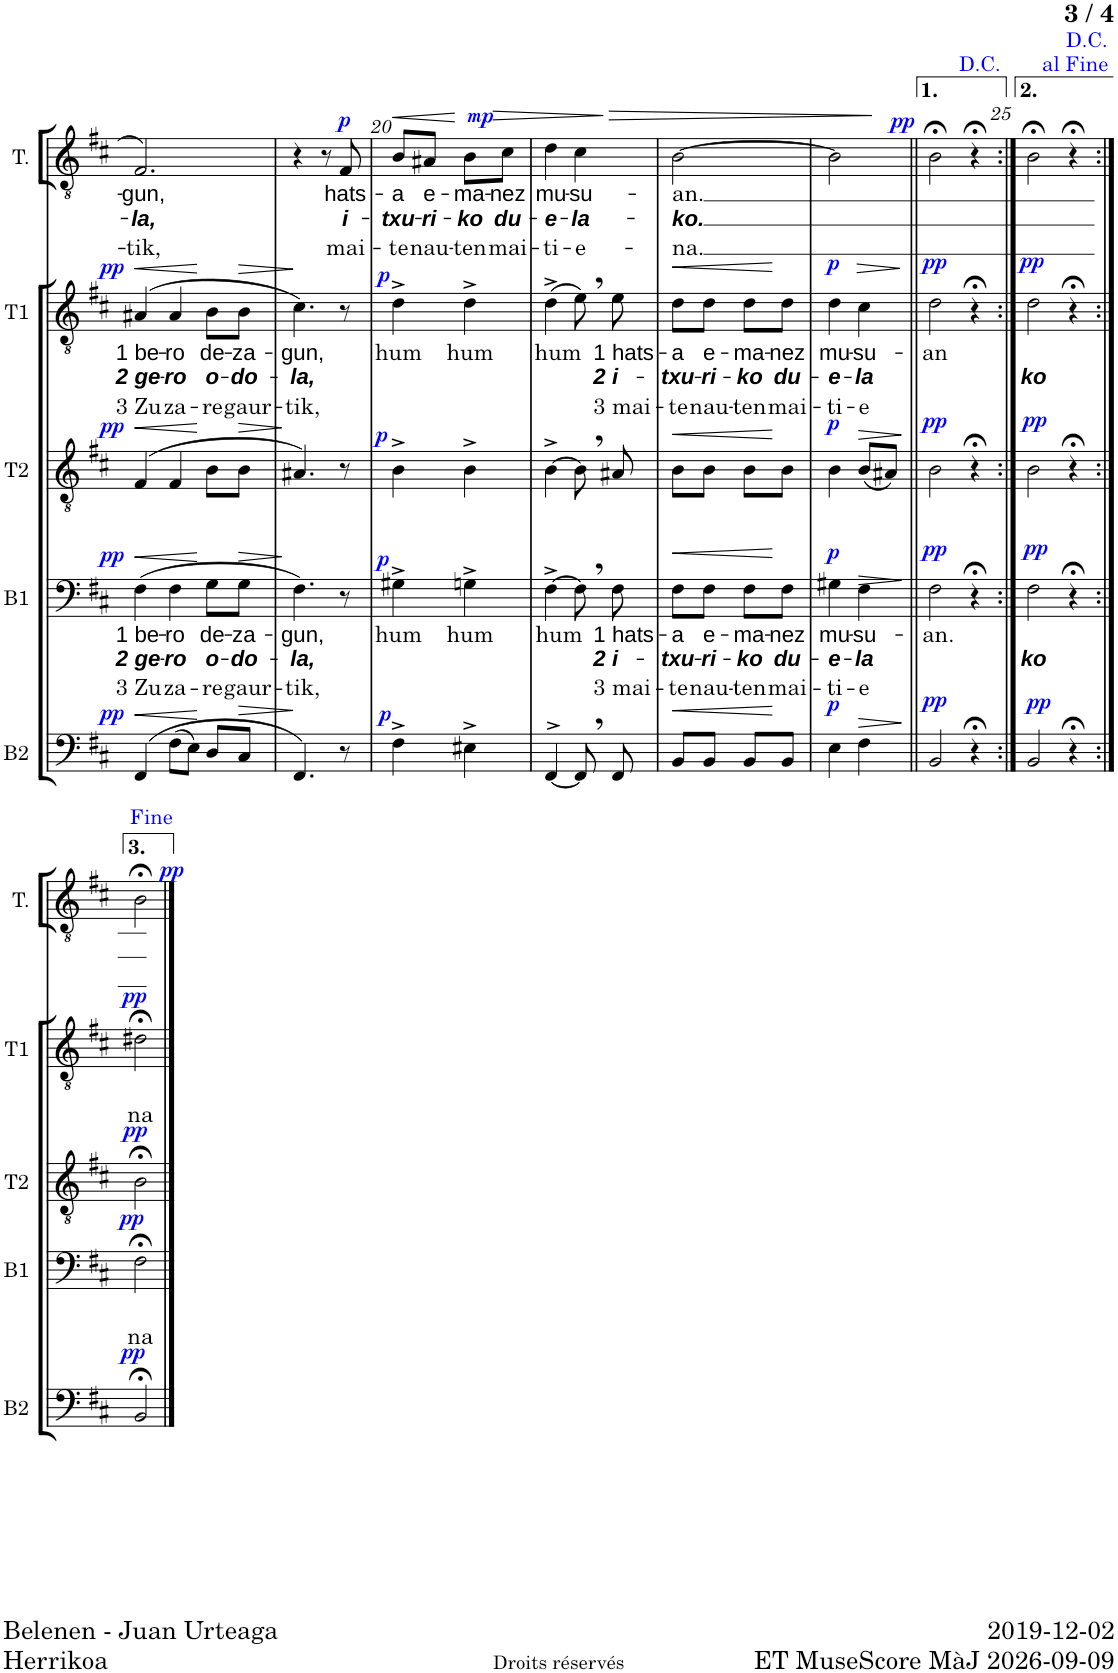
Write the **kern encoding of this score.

**kern	**dynam	**kern	**text	**text	**text	**dynam	**kern	**dynam	**kern	**text	**text	**text	**dynam	**kern	**text	**text	**text	**dynam
*part5	*part5	*part4	*part4	*part4	*part4	*part4	*part3	*part3	*part2	*part2	*part2	*part2	*part2	*part1	*part1	*part1	*part1	*part1
*staff5	*staff5	*staff4	*staff4	*staff4	*staff4	*staff4	*staff3	*staff3	*staff2	*staff2	*staff2	*staff2	*staff2	*staff1	*staff1	*staff1	*staff1	*staff1
*I"Basse	*	*I"Baryton	*	*	*	*	*I"Ténor 2	*	*I"Ténor 1	*	*	*	*	*I"Ténor	*	*	*	*
*I'B2	*	*I'B1	*	*	*	*	*I'T2	*	*I'T1	*	*	*	*	*I'T.	*	*	*	*
!!LO:PB:g=z
*clefF4	*	*clefF4	*	*	*	*	*clefGv2	*	*clefGv2	*	*	*	*	*clefGv2	*	*	*	*
*k[f#c#]	*	*k[f#c#]	*	*	*	*	*k[f#c#]	*	*k[f#c#]	*	*	*	*	*k[f#c#]	*	*	*	*
*M3/4	*	*M3/4	*	*	*	*	*M3/4	*	*M3/4	*	*	*	*	*M3/4	*	*	*	*
=18	=18	=18	=18	=18	=18	=18	=18	=18	=18	=18	=18	=18	=18	=18	=18	=18	=18	=18
!	!LO:HP:b	!	!LO:LY:b	!LO:LY:b	!LO:LY:b	!LO:HP:b	!	!LO:HP:b	!	!LO:LY:b	!LO:LY:b	!LO:LY:b	!LO:HP:b	!	!LO:LY:b	!LO:LY:b	!LO:LY:b	!
!	!LO:DY:n=1:a	!	!	!	!	!LO:DY:n=1:a	!	!LO:DY:n=1:a	!	!	!	!	!LO:DY:n=1:a	!	!	!	!	!
(4FF#/	< pp	(4F#\	1 be-	2 ge-	3 Zu	< pp	(>4F#/	< pp	(4A#X/	1 be-	2 ge-	3 Zu	< pp	2.F#/	-gun,	-la,	-tik,	.
!	!	!	!LO:LY:b	!LO:LY:b	!LO:LY:b	!	!	!	!	!LO:LY:b	!LO:LY:b	!LO:LY:b	!	!	!	!	!	!
(8F#\L	.	4F#\	-ro	-ro	za-	.	4F#/	.	4A#/	-ro	-ro	za-	.	.	.	.	.	.
8E\J)	.	.	.	.	.	.	.	.	.	.	.	.	.	.	.	.	.	.
!	!	!	!LO:LY:b	!LO:LY:b	!LO:LY:b	!	!	!	!	!LO:LY:b	!LO:LY:b	!LO:LY:b	!	!	!	!	!	!
8D/L	[	8G\L	de-	o-	-re	[	8B\L	[	8B\L	de-	o-	-re	[	.	.	.	.	.
!	!LO:HP:b	!	!LO:LY:b	!LO:LY:b	!LO:LY:b	!LO:HP:b	!	!LO:HP:b	!	!LO:LY:b	!LO:LY:b	!LO:LY:b	!LO:HP:b	!	!	!	!	!
8C#/J	>	8G\J	-za-	-do-	gaur-	>	8B\J	>	8B\J	-za-	-do-	gaur-	>	.	.	.	.	.
=19	=19	=19	=19	=19	=19	=19	=19	=19	=19	=19	=19	=19	=19	=19	=19	=19	=19	=19
*M2/4	*	*M2/4	*	*	*	*	*M2/4	*	*M2/4	*	*	*	*	*M2/4	*	*	*	*
!	!	!	!LO:LY:b	!LO:LY:b	!LO:LY:b	!	!	!	!	!LO:LY:b	!LO:LY:b	!LO:LY:b	!	!	!	!	!	!
4.FF#/)	.	4.F#\)	-gun,	-la,	-tik,	.	4.A#X/)	.	4.c#\)	-gun,	-la,	-tik,	.	4r	.	.	.	.
.	.	.	.	.	.	.	.	.	.	.	.	.	.	8r	.	.	.	.
!	!	!	!	!	!	!	!	!	!	!	!	!	!	!	!LO:LY:b	!LO:LY:b	!LO:LY:b	!LO:DY:a
8r	]	8r	.	.	.	]	8r	]	8r	.	.	.	]	8F#/	hats-	i-	mai-	p
=20	=20	=20	=20	=20	=20	=20	=20	=20	=20	=20	=20	=20	=20	=20	=20	=20	=20	=20
!	!LO:DY:a	!	!LO:LY:b	!	!	!LO:DY:a	!	!LO:DY:a	!	!LO:LY:b	!	!	!LO:DY:a	!	!LO:LY:b	!LO:LY:b	!LO:LY:b	!LO:HP:b
4F#^\	p	4G#X^\	hum	.	.	p	4B^\	p	4d^\	hum	.	.	p	8B/L	-a	-txu-	-te	<
!	!	!	!	!	!	!	!	!	!	!	!	!	!	!	!LO:LY:b	!LO:LY:b	!LO:LY:b	!
.	.	.	.	.	.	.	.	.	.	.	.	.	.	8A#X/J	e-	-ri-	nau-	.
!	!	!	!LO:LY:b	!	!	!	!	!	!	!LO:LY:b	!	!	!	!	!LO:LY:b	!LO:LY:b	!LO:LY:b	!LO:DY:n=1:a
4E#X^\	.	4Gn^\	hum	.	.	.	4B^\	.	4d^\	hum	.	.	.	8B\L	-ma-	-ko	-ten	[ mp
!	!	!	!	!	!	!	!	!	!	!	!	!	!	!	!LO:LY:b	!LO:LY:b	!LO:LY:b	!LO:HP:b
.	.	.	.	.	.	.	.	.	.	.	.	.	.	8c#\J	-nez	du-	mai-	>
=21	=21	=21	=21	=21	=21	=21	=21	=21	=21	=21	=21	=21	=21	=21	=21	=21	=21	=21
*M2/4	*	*M2/4	*	*	*	*	*M2/4	*	*M2/4	*	*	*	*	*M2/4	*	*	*	*
!	!	!	!LO:LY:b	!	!	!	!	!	!	!LO:LY:b	!	!	!	!	!LO:LY:b	!LO:LY:b	!LO:LY:b	!
[4FF#^>/	.	[4F#^\	hum	.	.	.	[4B^\	.	(4d^\	hum	.	.	.	4d\	mu-	-e-	-ti-	.
!	!	!	!	!	!	!	!	!	!	!	!	!	!	!	!LO:LY:b	!LO:LY:b	!LO:LY:b	!
8FF#,/]	.	8F#,\]	.	.	.	.	8B,\]	.	8e,\)	.	.	.	.	4c#\	-su-	-la-	-e-	.
!	!	!	!LO:LY:b	!LO:LY:b	!LO:LY:b	!	!	!	!	!LO:LY:b	!LO:LY:b	!LO:LY:b	!	!	!	!	!	!
8FF#/	.	8F#\	1 hats-	2 i-	3 mai-	.	8A#X/	.	8e\	1 hats-	2 i-	3 mai-	.	.	.	.	.	.
.	.	.	.	.	.	.	.	.	.	.	.	.	.	.	.	.	.	]
=22	=22	=22	=22	=22	=22	=22	=22	=22	=22	=22	=22	=22	=22	=22	=22	=22	=22	=22
!	!LO:HP:b	!	!LO:LY:b	!LO:LY:b	!LO:LY:b	!LO:HP:b	!	!LO:HP:b	!	!LO:LY:b	!LO:LY:b	!LO:LY:b	!LO:HP:b	!	!LO:LY:b	!LO:LY:b	!LO:LY:b	!LO:HP:b
8BB/L	<	8F#\L	-a	-txu-	-te	<	8B\L	<	8d\L	-a	-txu-	-te	<	[2B\	-an.	-ko.	-na.	>
!	!	!	!LO:LY:b	!LO:LY:b	!LO:LY:b	!	!	!	!	!LO:LY:b	!LO:LY:b	!LO:LY:b	!	!	!	!	!	!
8BB/J	.	8F#\J	e-	-ri-	nau-	.	8B\J	.	8d\J	e-	-ri-	nau-	.	.	.	.	.	.
!	!	!	!LO:LY:b	!LO:LY:b	!LO:LY:b	!	!	!	!	!LO:LY:b	!LO:LY:b	!LO:LY:b	!	!	!	!	!	!
8BB/L	.	8F#\L	-ma-	-ko	-ten	.	8B\L	.	8d\L	-ma-	-ko	-ten	.	.	.	.	.	.
!	!	!	!LO:LY:b	!LO:LY:b	!LO:LY:b	!	!	!	!	!LO:LY:b	!LO:LY:b	!LO:LY:b	!	!	!	!	!	!
8BB/J	[	8F#\J	-nez	du-	mai-	[	8B\J	[	8d\J	-nez	du-	mai-	[	.	.	.	.	.
=23	=23	=23	=23	=23	=23	=23	=23	=23	=23	=23	=23	=23	=23	=23	=23	=23	=23	=23
!	!LO:DY:a	!	!LO:LY:b	!LO:LY:b	!LO:LY:b	!LO:DY:a	!	!LO:DY:a	!	!LO:LY:b	!LO:LY:b	!LO:LY:b	!LO:DY:a	!	!	!	!	!
4E\	p	4G#X\	mu-	-e-	-ti-	p	4B\	p	4d\	mu-	-e-	-ti-	p	2B\]	.	.	.	.
!	!LO:HP:b	!	!LO:LY:b	!LO:LY:b	!LO:LY:b	!LO:HP:b	!	!LO:HP:b	!	!LO:LY:b	!LO:LY:b	!LO:LY:b	!LO:HP:b	!	!	!	!	!
4F#\	>	4F#\	-su-	-la	-e	>	(8B/L	>	4c#\	-su-	-la	-e	>	.	.	.	.	.
.	.	.	.	.	.	.	8A#X/J)	.	.	.	.	.	.	.	.	.	.	.
.	]	.	.	.	.	]	.	]	.	.	.	.	]	.	.	.	.	]
=24||	=24||	=24||	=24||	=24||	=24||	=24||	=24||	=24||	=24||	=24||	=24||	=24||	=24||	=24||	=24||	=24||	=24||	=24||
*M3/4	*	*M3/4	*	*	*	*	*M3/4	*	*M3/4	*	*	*	*	*M3/4	*	*	*	*
!	!LO:DY:a	!	!LO:LY:b	!	!	!LO:DY:a	!	!LO:DY:a	!	!LO:LY:b	!	!	!LO:DY:a	!	!	!	!	!
2BB/	pp	2F#\	-an.	.	.	pp	2B\	pp	2d\	-an	.	.	pp	2B;<\	.	.	.	.
4r;<	.	4r;<	.	.	.	.	4r;<	.	4r;<	.	.	.	.	4r;<	.	.	.	.
=25:|!	=25:|!	=25:|!	=25:|!	=25:|!	=25:|!	=25:|!	=25:|!	=25:|!	=25:|!	=25:|!	=25:|!	=25:|!	=25:|!	=25:|!	=25:|!	=25:|!	=25:|!	=25:|!
!	!	!	!	!LO:LY:b	!	!LO:DY:a	!	!LO:DY:a	!	!	!LO:LY:b	!	!LO:DY:a	!	!	!	!	!
*^	*	*	*	*	*	*	*	*	*	*	*	*	*	*	*	*	*	*
2BB/	8ryy	.	2F#\	.	ko	.	pp	2B\	pp	2d\	.	ko	.	pp	2B;<\	.	.	.	.
!	!	!LO:DY:a	!	!	!	!	!	!	!	!	!	!	!	!	!	!	!	!	!
.	2ryy	pp	.	.	.	.	.	.	.	.	.	.	.	.	.	.	.	.	.
4r;<	.	.	4r;<	.	.	.	.	4r;<	.	4r;<	.	.	.	.	4r;<	.	.	.	.
.	8ryy	.	.	.	.	.	.	.	.	.	.	.	.	.	.	.	.	.	.
!	!	!	!	!	!	!	!	!	!	!	!	!	!	!	!LO:TX:a:color=#0000FF:t=D.C. \nal Fine	!	!	!	!
!!LO:LB:g=z
=26:|!	=26:|!	=26:|!	=26:|!	=26:|!	=26:|!	=26:|!	=26:|!	=26:|!	=26:|!	=26:|!	=26:|!	=26:|!	=26:|!	=26:|!	=26:|!	=26:|!	=26:|!	=26:|!	=26:|!
*M2/4	*	*	*M2/4	*	*	*	*	*M2/4	*	*M2/4	*	*	*	*	*M2/4	*	*	*	*
!	!	!	!	!	!	!LO:LY:b	!	!	!	!	!	!	!LO:LY:b	!	!	!	!	!	!LO:DY:a
*	*	*	*^	*	*	*	*	*^	*	*^	*	*	*	*	*	*	*	*	*
2BB;</	4ryy	.	2F#;<\	4ryy	.	.	na	.	2B;<\	4ryy	.	2d#X;<\	4ryy	.	.	na	.	2B;<\	.	.	.	pp
!	!	!LO:DY:a	!	!	!	!	!	!LO:DY:a	!	!	!LO:DY:a	!	!	!	!	!	!LO:DY:a	!	!	!	!	!
.	4ryy	pp	.	4ryy	.	.	.	pp	.	4ryy	pp	.	4ryy	.	.	.	pp	.	.	.	.	.
*v	*v	*	*	*	*	*	*	*	*v	*v	*	*v	*v	*	*	*	*	*	*	*	*	*
*	*	*v	*v	*	*	*	*	*	*	*	*	*	*	*	*	*	*	*	*
==	==	==	==	==	==	==	==	==	==	==	==	==	==	==	==	==	==	==
*-	*-	*-	*-	*-	*-	*-	*-	*-	*-	*-	*-	*-	*-	*-	*-	*-	*-	*-
